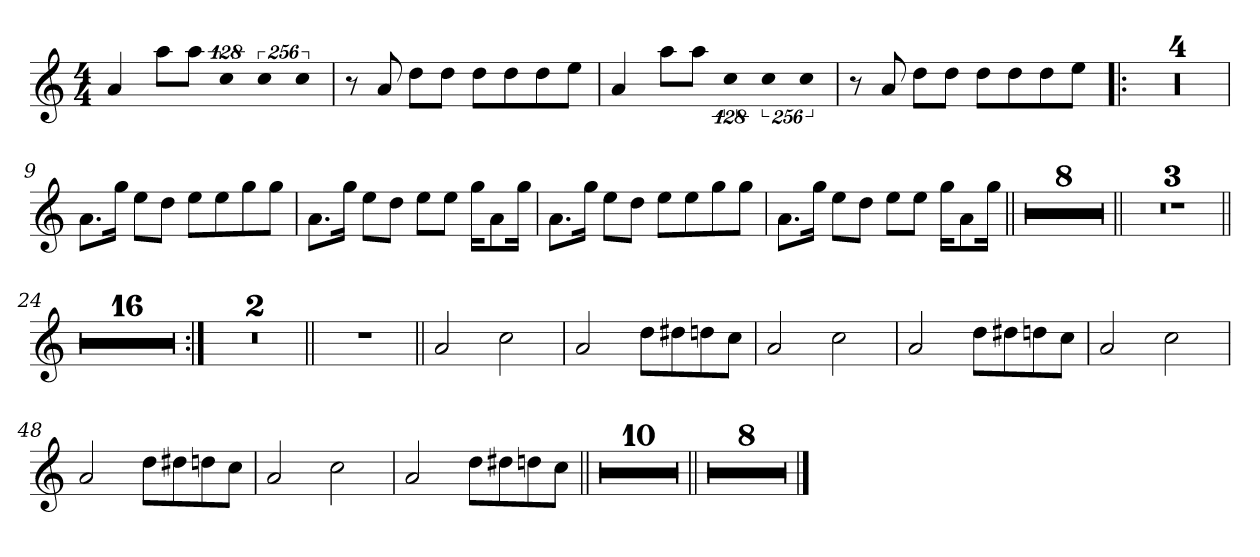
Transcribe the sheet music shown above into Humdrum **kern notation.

**kern
*part1
*staff1
!!LO:PB:g=z
*clefG2
*k[]
*C:
*M4/4
*MM158
=1
4ai/
8aai\L
8aai\J
!LO:N:vis=4
512%85cci/
!LO:N:vis=4
1024%171cci/
!LO:N:vis=4
1024%171cci/
=2
8r
8ai/
8ddi\L
8ddi\J
8ddi\L
8ddi\
8ddi\
8eei\J
=3
4ai/
8aai\L
8aai\J
!LO:N:vis=4
512%85cci\
!LO:N:vis=4
1024%171cci\
!LO:N:vis=4
1024%171cci\
=4
8r
8ai/
8ddi\L
8ddi\J
8ddi\L
8ddi\
8ddi\
8eei\J
!!LO:LB:g=z
=5!|:
1r
=6
1r
=7
1r
=8
1r
=9
8.ai\L
16ggi\Jk
8eei\L
8ddi\J
8eei\L
8eei\
8ggi\
8ggi\J
=10
8.ai\L
16ggi\Jk
8eei\L
8ddi\J
8eei\L
8eei\J
16ggi\KL
8ai\
16ggi\Jk
!!LO:LB:g=z
=11
8.ai\L
16ggi\Jk
8eei\L
8ddi\J
8eei\L
8eei\
8ggi\
8ggi\J
=12
8.ai\L
16ggi\Jk
8eei\L
8ddi\J
8eei\L
8eei\J
16ggi\KL
8ai\
16ggi\Jk
=13||
1r
=14
1r
=15
1r
=16
1r
=17
1r
!!LO:LB:g=z
=18
1r
=19
1r
=20
1r
=21||
1r
=22
1r
=23
1r
=24||
1r
=25
1r
=26
1r
!!LO:LB:g=z
=27
1r
=28
1r
=29
1r
=30
1r
=31
1r
=32
1r
=33
1r
=34
1r
=35
1r
=36
1r
!!LO:LB:g=z
=37
1r
=38
1r
=39
1r
=40:|!
1r
=41
1r
=42||
1r
=43||
2ai/
2cci\
=44
2ai/
8ddi\L
8dd#Xi\
8ddni\
8cci\J
!!LO:LB:g=z
=45
2ai/
2cci\
=46
2ai/
8ddi\L
8dd#Xi\
8ddni\
8cci\J
=47
2ai/
2cci\
=48
2ai/
8ddi\L
8dd#Xi\
8ddni\
8cci\J
=49
2ai/
2cci\
=50
2ai/
8ddi\L
8dd#Xi\
8ddni\
8cci\J
!!LO:LB:g=z
=51||
1r
=52
1r
=53
1r
=54
1r
=55
1r
=56
1r
=57
1r
=58
1r
=59
1r
!!LO:LB:g=z
=60
1r
=61||
1r
=62
1r
=63
1r
=64
1r
=65
1r
=66
1r
=67
1r
=68
1r
==
*-
